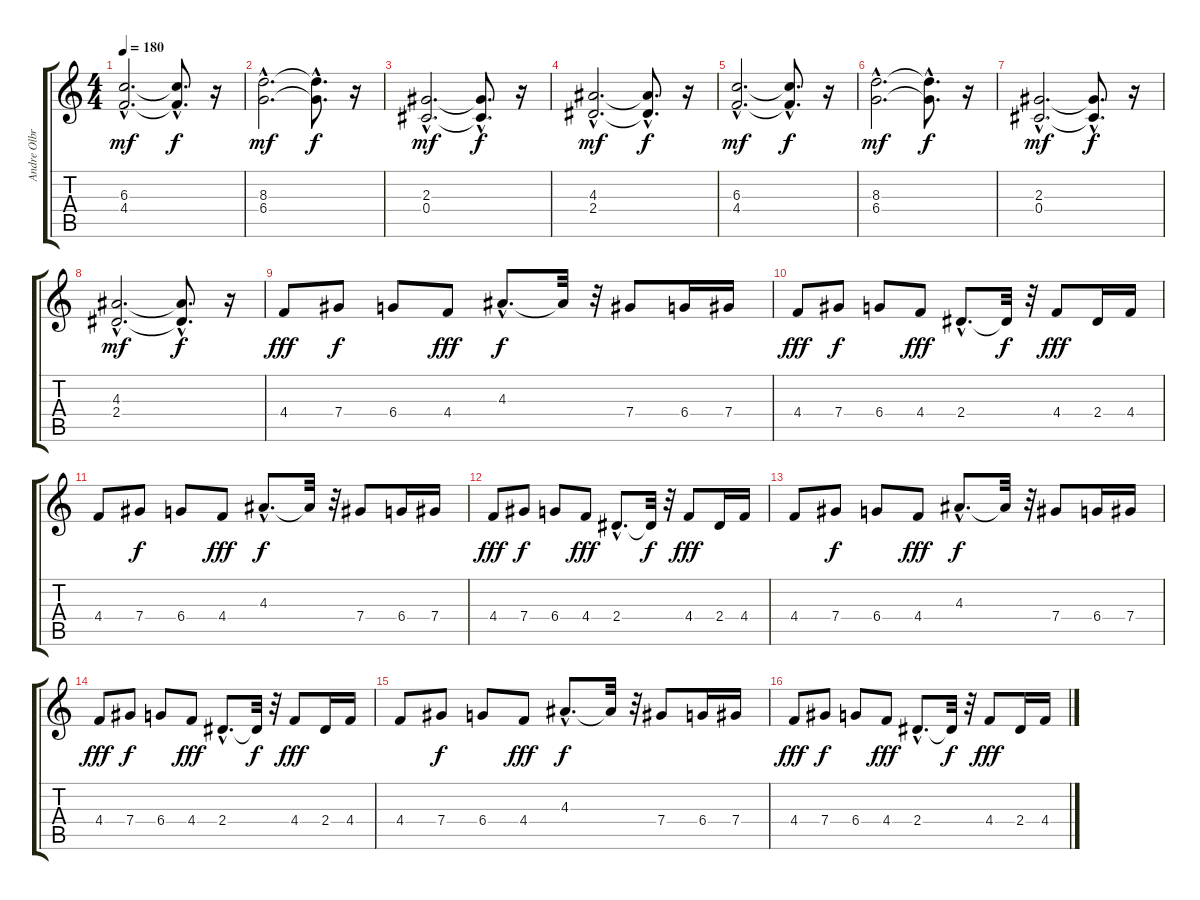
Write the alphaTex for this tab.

\track ("Andre Olbrich" "Andre Olbr") {instrument distortionguitar}
\staff {score tabs}
\tuning (Eb4 Bb3 Gb3 Db3 Ab2 Eb2) {hide}
\ts (4 4)
\tempo 180
\clef g2
\ks c
(6.3{hac} 4.4{hac}).2{d dy mf} (6.3{hac t} 4.4{hac t}).8{d dy f} r.16 |
(8.3{hac} 6.4{hac}).2{d dy mf} (8.3{hac t} 6.4{hac t}).8{d dy f} r.16 |
(2.3{hac} 0.4{hac}).2{d dy mf} (2.3{hac t} 0.4{hac t}).8{d dy f} r.16 |
(4.3{hac} 2.4{hac}).2{d dy mf} (4.3{hac t} 2.4{hac t}).8{d dy f} r.16 |
(6.3{hac} 4.4{hac}).2{d dy mf} (6.3{hac t} 4.4{hac t}).8{d dy f} r.16 |
(8.3{hac} 6.4{hac}).2{d dy mf} (8.3{hac t} 6.4{hac t}).8{d dy f} r.16 |
(2.3{hac} 0.4{hac}).2{d dy mf} (2.3{hac t} 0.4{hac t}).8{d dy f} r.16 |
(4.3{hac} 2.4{hac}).2{d dy mf} (4.3{hac t} 2.4{hac t}).8{d dy f} r.16 |
4.4.8{dy fff} 7.4.8{dy f} 6.4.8 4.4.8{dy fff} 4.3{hac}.8{d dy f} 4.3{t}.32 r.32 7.4.8 6.4.16 7.4.16 |
4.4.8{dy fff} 7.4.8{dy f} 6.4.8 4.4.8{dy fff} 2.4{hac}.8{d} 2.4{t}.32{dy f} r.32 4.4.8{dy fff} 2.4.16 4.4.16 |
4.4.8 7.4.8{dy f} 6.4.8 4.4.8{dy fff} 4.3{hac}.8{d dy f} 4.3{t}.32 r.32 7.4.8 6.4.16 7.4.16 |
4.4.8{dy fff} 7.4.8{dy f} 6.4.8 4.4.8{dy fff} 2.4{hac}.8{d} 2.4{t}.32{dy f} r.32 4.4.8{dy fff} 2.4.16 4.4.16 |
4.4.8 7.4.8{dy f} 6.4.8 4.4.8{dy fff} 4.3{hac}.8{d dy f} 4.3{t}.32 r.32 7.4.8 6.4.16 7.4.16 |
4.4.8{dy fff} 7.4.8{dy f} 6.4.8 4.4.8{dy fff} 2.4{hac}.8{d} 2.4{t}.32{dy f} r.32 4.4.8{dy fff} 2.4.16 4.4.16 |
4.4.8 7.4.8{dy f} 6.4.8 4.4.8{dy fff} 4.3{hac}.8{d dy f} 4.3{t}.32 r.32 7.4.8 6.4.16 7.4.16 |
4.4.8{dy fff} 7.4.8{dy f} 6.4.8 4.4.8{dy fff} 2.4{hac}.8{d} 2.4{t}.32{dy f} r.32 4.4.8{dy fff} 2.4.16 4.4.16
